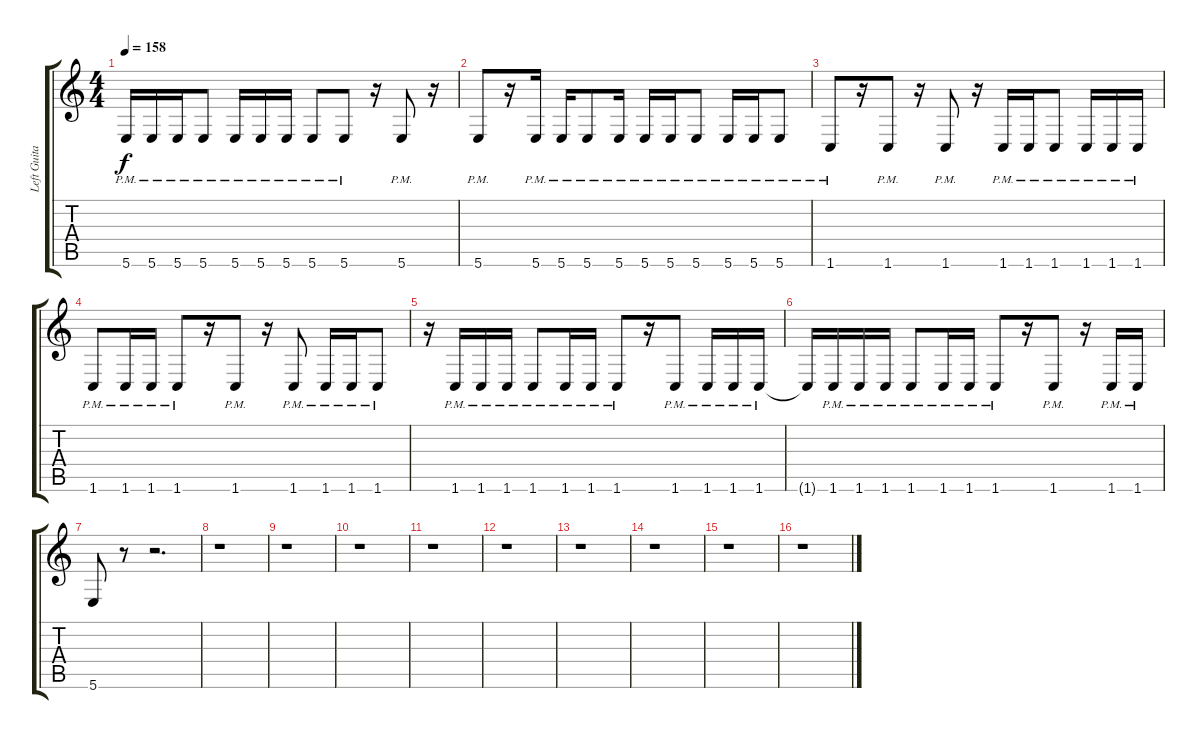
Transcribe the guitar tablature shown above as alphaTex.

\track ("Left Guitar" "Left Guita") {instrument distortionguitar}
\staff {score tabs}
\tuning (Db4 Ab3 E3 B2 Gb2 B1) {hide}
\ts (4 4)
\tempo 158
\clef g2
\ks c
5.6{pm}.16{dy f} 5.6{pm}.16 5.6{pm}.16 5.6{pm}.8 5.6{pm}.16 5.6{pm}.16 5.6{pm}.16 5.6{pm}.8 5.6{pm}.8 r.16 5.6{pm}.8 r.16 |
5.6{pm}.8 r.16 5.6{pm}.16 5.6{pm}.16 5.6{pm}.8 5.6{pm}.16 5.6{pm}.16 5.6{pm}.16 5.6{pm}.8 5.6{pm}.16 5.6{pm}.16 5.6{pm}.8 |
1.6{pm}.8 r.16 1.6{pm}.8 r.16 1.6{pm}.8 r.16 1.6{pm}.16 1.6{pm}.16 1.6{pm}.8 1.6{pm}.16 1.6{pm}.16 1.6{pm}.16 |
1.6{pm}.8 1.6{pm}.16 1.6{pm}.16 1.6{pm}.8 r.16 1.6{pm}.8 r.16 1.6{pm}.8 1.6{pm}.16 1.6{pm}.16 1.6{pm}.8 |
r.16 1.6{pm}.16 1.6{pm}.16 1.6{pm}.16 1.6{pm}.8 1.6{pm}.16 1.6{pm}.16 1.6{pm}.8 r.16 1.6{pm}.8 1.6{pm}.16 1.6{pm}.16 1.6{pm}.16 |
1.6{t}.16 1.6{pm}.16 1.6{pm}.16 1.6{pm}.16 1.6{pm}.8 1.6{pm}.16 1.6{pm}.16 1.6{pm}.8 r.16 1.6{pm}.8 r.16 1.6{pm}.16 1.6{pm}.16 |
5.6.8 r.8 r.2{d} |
r.1 |
r.1 |
r.1 |
r.1 |
r.1 |
r.1 |
r.1 |
r.1 |
r.1
